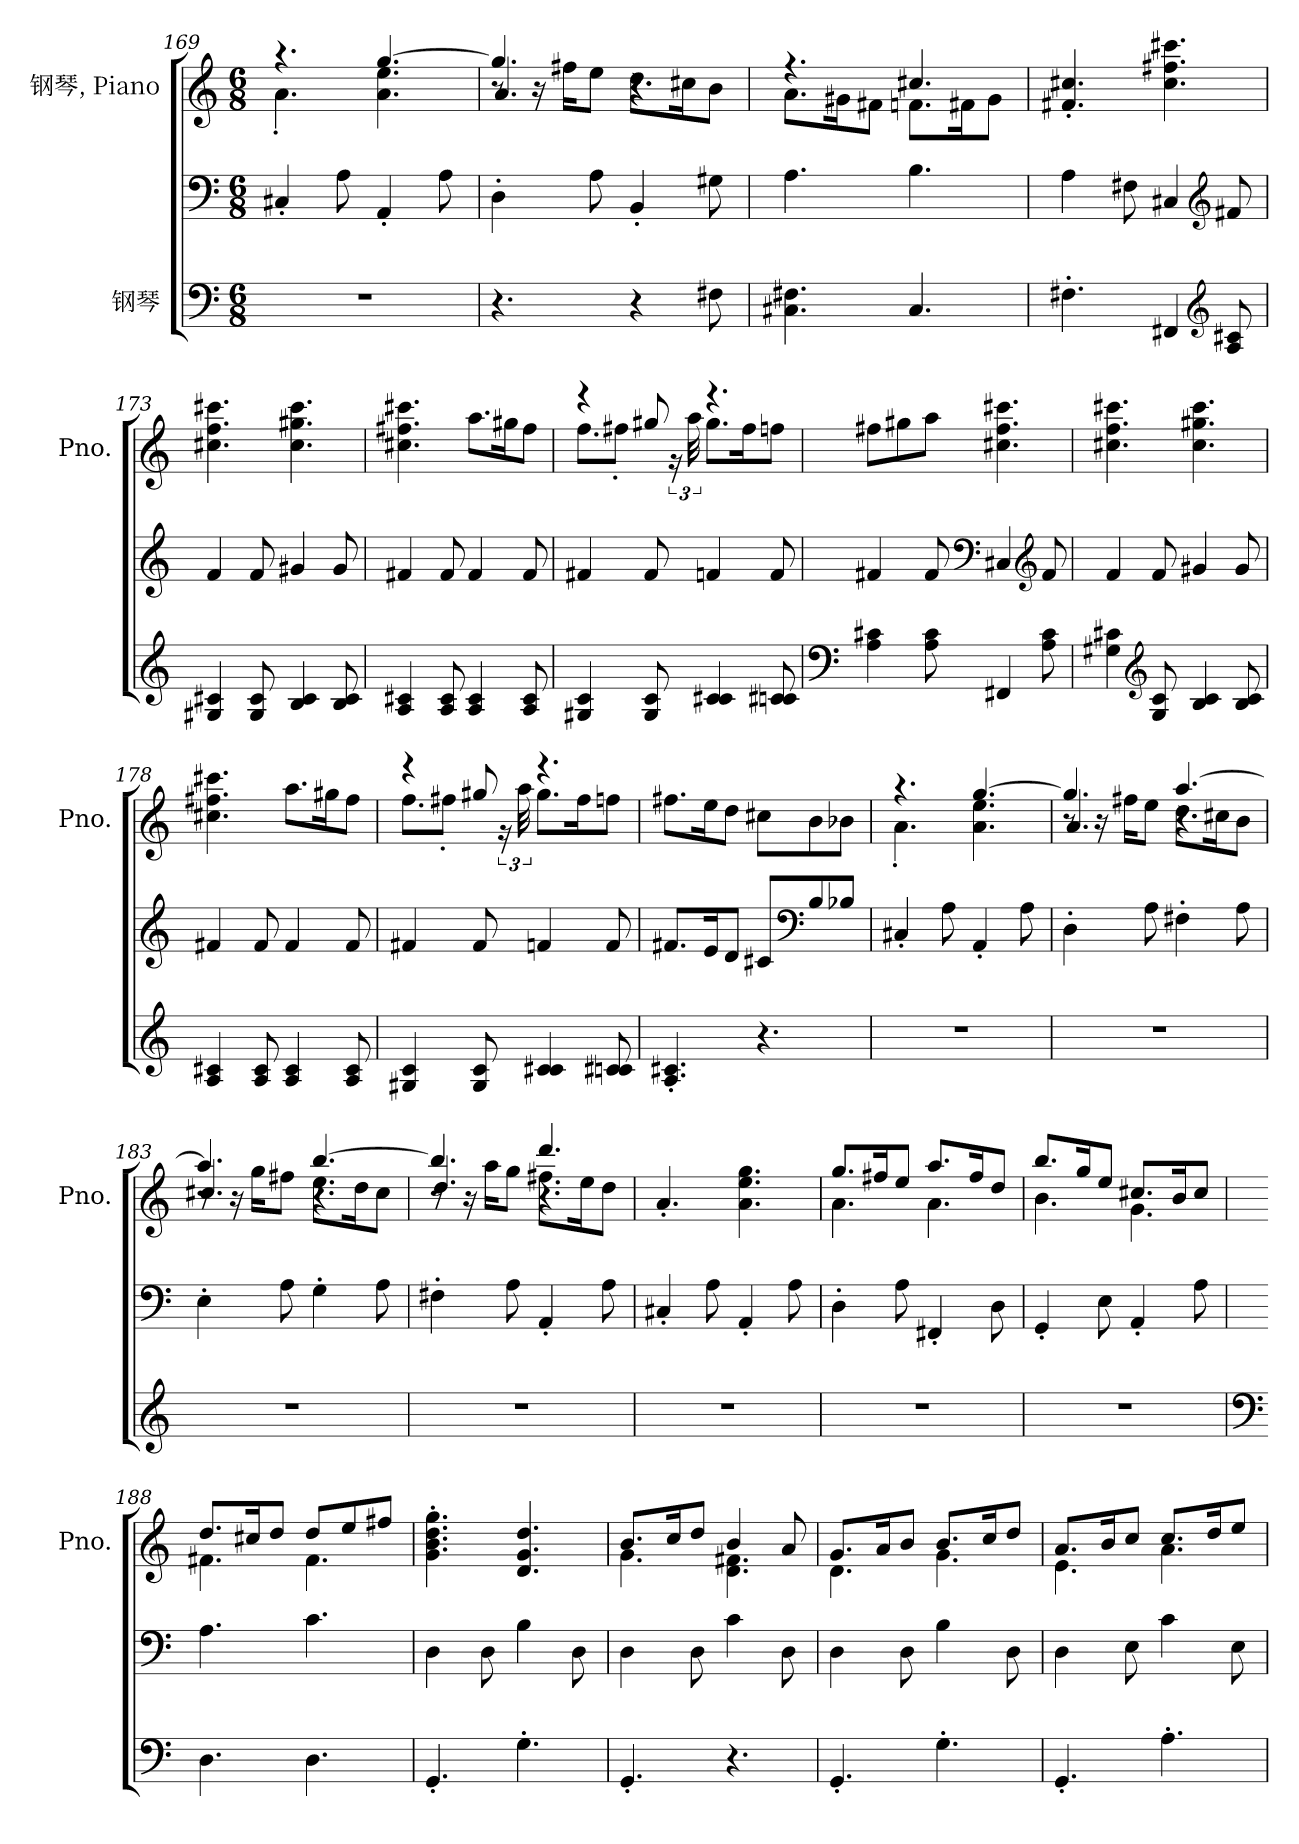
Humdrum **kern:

**kern	**kern	**kern
*part2	*part2	*part1
*staff3	*staff2	*staff1
*I"钢琴	*	*I"钢琴, Piano
*	*	*I'Pno.
*clefF4	*clefF4	*clefG2
*k[]	*k[]	*k[]
*M6/8	*M6/8	*M6/8
=169	=169	=169
*	*	*^
2.r	4C#X'/	4.r	4.a'\
.	8A\	.	.
.	4AA'/	[4.gg/	4.a\ 4.ee\
.	8A\	.	.
=170	=170	=170	=170
*	*	*	*^
4.r	4D'\	4.gg/]	8r	4.a/
.	.	.	16r	.
.	.	.	16ff#X\KL	.
.	8A\	.	8ee\J	.
4r	4BB'/	4.r	8.dd\L	4.r
.	.	.	16cc#X\K	.
8F#X\	8G#X\	.	8b\J	.
*	*	*	*v	*v
=171	=171	=171	=171
4.C#X\ 4.F#X\	4.A\	4.r	8.a\L
.	.	.	16g#X\K
.	.	.	8f#X\J
4.C#/	4.B\	4.cc#X/	8.fn\L
.	.	.	16f#X\K
.	.	.	8g#\J
*	*	*v	*v
!!LO:LB:g=z
=172	=172	=172
4.F#X'\	4A\	4.f#X/' 4.cc#X/'
.	8F#X\	.
4FF#X/	4C#X/	4.cc#\ 4.ff#X\ 4.ccc#X\
*clefG2	*clefG2	*
8A/ 8c#X/	8f#X/	.
=173	=173	=173
4G#X/ 4c#X/	4f/	4.cc#X\ 4.ff\ 4.ccc#X\
8G#/ 8c#/	8f/	.
4B/ 4c#/	4g#X/	4.cc#\ 4.gg#X\ 4.ccc#\
8B/ 8c#/	8g#/	.
=174	=174	=174
4A/ 4c#X/	4f#X/	4.cc#X\ 4.ff#X\ 4.ccc#X\
8A/ 8c#/	8f#/	.
4A/ 4c#/	4f#/	8.aa\L
.	.	16gg#X\K
8A/ 8c#/	8f#/	8ff#\J
=175	=175	=175
*	*	*^
4G#X/ 4c/	4f#X/	4r	8.ff\L
.	.	.	8ff#X'\J
8G#/ 8c/	8f#/	8gg#X/	.
.	.	.	24r
.	.	.	48aa\
4c/ 4c#X/	4fn/	4.r	8.gg#\L
.	.	.	16ff#\K
8cn/ 8c#X/	8f/	.	8ffn\J
*	*	*v	*v
!!LO:LB:g=z
=176	=176	=176
*clefF4	*	*
4A\ 4c#X\	4f#X/	8ff#X\L
.	.	8gg#X\
8A\ 8c#\	8f#/	8aa\J
*	*clefF4	*
4FF#X/	4C#X/	4.cc#X\ 4.ff#\ 4.ccc#X\
*	*clefG2	*
8A\ 8c#\	8f#/	.
=177	=177	=177
4G#X\ 4c#X\	4f/	4.cc#X\ 4.ff\ 4.ccc#X\
*clefG2	*	*
8G#/ 8c#/	8f/	.
4B/ 4c#/	4g#X/	4.cc#\ 4.gg#X\ 4.ccc#\
8B/ 8c#/	8g#/	.
=178	=178	=178
4A/ 4c#X/	4f#X/	4.cc#X\ 4.ff#X\ 4.ccc#X\
8A/ 8c#/	8f#/	.
4A/ 4c#/	4f#/	8.aa\L
.	.	16gg#X\K
8A/ 8c#/	8f#/	8ff#\J
!!LO:PB:g=z
=179	=179	=179
*	*	*^
4G#X/ 4c/	4f#X/	4r	8.ff\L
.	.	.	8ff#X'\J
8G#/ 8c/	8f#/	8gg#X/	.
.	.	.	24r
.	.	.	48aa\
4c/ 4c#X/	4fn/	4.r	8.gg#\L
.	.	.	16ff#\K
8cn/ 8c#X/	8f/	.	8ffn\J
*	*	*v	*v
=180	=180	=180
4.A/' 4.c#X/'	8.f#X/L	8.ff#X\L
.	16e/K	16ee\K
.	8d/J	8dd\J
4.r	8c#X/L	8cc#X\L
*	*clefF4	*
.	8B/	8b\
.	8B-X/J	8b-X\J
=181	=181	=181
*	*	*^
2.r	4C#X'/	4.r	4.a'\
.	8A\	.	.
.	4AA'/	[4.gg/	4.a\ 4.ee\
.	8A\	.	.
=182	=182	=182	=182
*	*	*	*^
2.r	4D'\	4.gg/]	8r	4.a/
.	.	.	16r	.
.	.	.	16ff#X\KL	.
.	8A\	.	8ee\J	.
.	4F#X'\	[4.aa/	8.dd\L	4.r
.	.	.	16cc#X\K	.
.	8A\	.	8b\J	.
!!LO:LB:g=z	!!	!!
=183	=183	=183	=183	=183
2.r	4E'\	4.aa/]	8r	4.cc#X/
.	.	.	16r	.
.	.	.	16gg\KL	.
.	8A\	.	8ff#X\J	.
.	4G'\	[4.bb/	8.ee\L	4.r
.	.	.	16dd\K	.
.	8A\	.	8cc#\J	.
=184	=184	=184	=184	=184
2.r	4F#X'\	4.bb/]	8r	4.dd/
.	.	.	16r	.
.	.	.	16aa\KL	.
.	8A\	.	8gg\J	.
.	4AA'/	4.ddd/	8.ff#X\L	4.r
.	.	.	16ee\K	.
.	8A\	.	8dd\J	.
*	*	*v	*v	*v
=185	=185	=185
2.r	4C#X'/	4.a'/
.	8A\	.
.	4AA'/	4.a\ 4.ee\ 4.gg\
.	8A\	.
=186	=186	=186
*	*	*^
2.r	4D'\	8.gg/L	4.a\
.	.	16ff#X/K	.
.	8A\	8ee/J	.
.	4FF#X'/	8.aa/L	4.a\
.	.	16ff#/K	.
.	8D\	8dd/J	.
=187	=187	=187	=187
2.r	4GG'/	8.bb/L	4.b\
.	.	16gg/K	.
.	8E\	8ee/J	.
.	4AA'/	8.cc#X/L	4.g\
.	.	16b/K	.
.	8A\	8cc#/J	.
!!LO:LB:g=z	!!
=188	=188	=188	=188
*clefF4	*	*	*
4.D\	4.A\	8.dd/L	4.f#X\
.	.	16cc#X/K	.
.	.	8dd/J	.
4.D\	4.c\	8dd/L	4.f#\
.	.	8ee/	.
.	.	8ff#X/J	.
*	*	*v	*v
=189	=189	=189
4.GG'/	4D\	4.g\' 4.b\' 4.dd\' 4.gg\'
.	8D\	.
4.G'\	4B\	4.d/ 4.g/ 4.dd/
.	8D\	.
=190	=190	=190
*	*	*^
4.GG'/	4D\	8.b/L	4.g\
.	.	16cc/K	.
.	8D\	8dd/J	.
4.r	4c\	4b/	4.d\ 4.f#X\
.	8D\	8a/	.
=191	=191	=191	=191
4.GG'/	4D\	8.g/L	4.d\
.	.	16a/K	.
.	8D\	8b/J	.
4.G'\	4B\	8.b/L	4.g\
.	.	16cc/K	.
.	8D\	8dd/J	.
=192	=192	=192	=192
4.GG'/	4D\	8.a/L	4.e\
.	.	16b/K	.
.	8E\	8cc/J	.
4.A'\	4c\	8.cc/L	4.a\
.	.	16dd/K	.
.	8E\	8ee/J	.
*	*	*v	*v
=	=	=
*-	*-	*-
